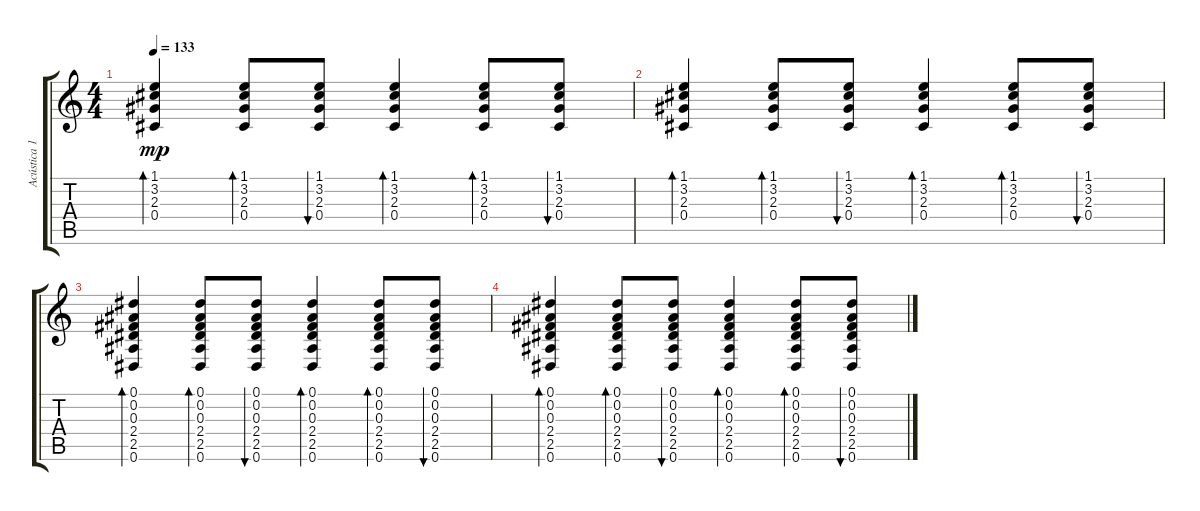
\track ("Acústica 1" "Acústica 1") {instrument acousticguitarsteel}
\staff {score tabs}
\tuning (Eb4 Bb3 Gb3 Db3 Ab2 Eb2) {hide}
\ts (4 4)
\tempo 133
\clef g2
\ks c
(1.1 3.2 2.3 0.4).4{bd 60 dy mp} (1.1 3.2 2.3 0.4).8{bd 60} (1.1 3.2 2.3 0.4).8{bu 60} (1.1 3.2 2.3 0.4).4{bd 60} (1.1 3.2 2.3 0.4).8{bd 60} (1.1 3.2 2.3 0.4).8{bu 60} |
(1.1 3.2 2.3 0.4).4{bd 60} (1.1 3.2 2.3 0.4).8{bd 60} (1.1 3.2 2.3 0.4).8{bu 60} (1.1 3.2 2.3 0.4).4{bd 60} (1.1 3.2 2.3 0.4).8{bd 60} (1.1 3.2 2.3 0.4).8{bu 60} |
(0.1 0.2 0.3 2.4 2.5 0.6).4{bd 60} (0.1 0.2 0.3 2.4 2.5 0.6).8{bd 60} (0.1 0.2 0.3 2.4 2.5 0.6).8{bu 60} (0.1 0.2 0.3 2.4 2.5 0.6).4{bd 60} (0.1 0.2 0.3 2.4 2.5 0.6).8{bd 60} (0.1 0.2 0.3 2.4 2.5 0.6).8{bu 60} |
(0.1 0.2 0.3 2.4 2.5 0.6).4{bd 60} (0.1 0.2 0.3 2.4 2.5 0.6).8{bd 60} (0.1 0.2 0.3 2.4 2.5 0.6).8{bu 60} (0.1 0.2 0.3 2.4 2.5 0.6).4{bd 60} (0.1 0.2 0.3 2.4 2.5 0.6).8{bd 60} (0.1 0.2 0.3 2.4 2.5 0.6).8{bu 60}
